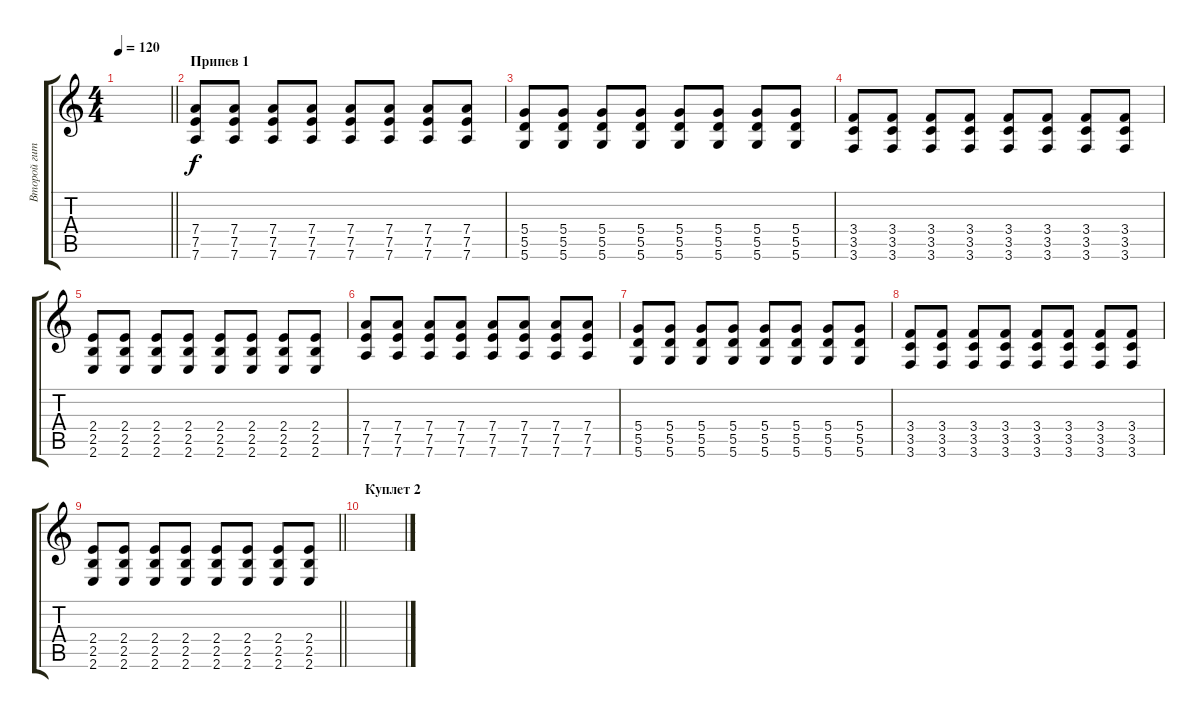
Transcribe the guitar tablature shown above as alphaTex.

\track ("Второй гитарист" "Второй гит") {instrument distortionguitar}
\staff {score tabs}
\tuning (E4 B3 G3 D3 A2 D2) {hide}
\ts (4 4)
\tempo 120
\clef g2
\barLineRight lightlight
\ks c
|
\section ("" "Припев 1")
(7.4 7.5 7.6).8 (7.4 7.5 7.6).8 (7.4 7.5 7.6).8 (7.4 7.5 7.6).8 (7.4 7.5 7.6).8 (7.4 7.5 7.6).8 (7.4 7.5 7.6).8 (7.4 7.5 7.6).8 |
(5.4 5.5 5.6).8 (5.4 5.5 5.6).8 (5.4 5.5 5.6).8 (5.4 5.5 5.6).8 (5.4 5.5 5.6).8 (5.4 5.5 5.6).8 (5.4 5.5 5.6).8 (5.4 5.5 5.6).8 |
(3.4 3.5 3.6).8 (3.4 3.5 3.6).8 (3.4 3.5 3.6).8 (3.4 3.5 3.6).8 (3.4 3.5 3.6).8 (3.4 3.5 3.6).8 (3.4 3.5 3.6).8 (3.4 3.5 3.6).8 |
(2.4 2.5 2.6).8 (2.4 2.5 2.6).8 (2.4 2.5 2.6).8 (2.4 2.5 2.6).8 (2.4 2.5 2.6).8 (2.4 2.5 2.6).8 (2.4 2.5 2.6).8 (2.4 2.5 2.6).8 |
(7.4 7.5 7.6).8 (7.4 7.5 7.6).8 (7.4 7.5 7.6).8 (7.4 7.5 7.6).8 (7.4 7.5 7.6).8 (7.4 7.5 7.6).8 (7.4 7.5 7.6).8 (7.4 7.5 7.6).8 |
(5.4 5.5 5.6).8 (5.4 5.5 5.6).8 (5.4 5.5 5.6).8 (5.4 5.5 5.6).8 (5.4 5.5 5.6).8 (5.4 5.5 5.6).8 (5.4 5.5 5.6).8 (5.4 5.5 5.6).8 |
(3.4 3.5 3.6).8 (3.4 3.5 3.6).8 (3.4 3.5 3.6).8 (3.4 3.5 3.6).8 (3.4 3.5 3.6).8 (3.4 3.5 3.6).8 (3.4 3.5 3.6).8 (3.4 3.5 3.6).8 |
\barLineRight lightlight
(2.4 2.5 2.6).8 (2.4 2.5 2.6).8 (2.4 2.5 2.6).8 (2.4 2.5 2.6).8 (2.4 2.5 2.6).8 (2.4 2.5 2.6).8 (2.4 2.5 2.6).8 (2.4 2.5 2.6).8 |
\section ("" "Куплет 2")
